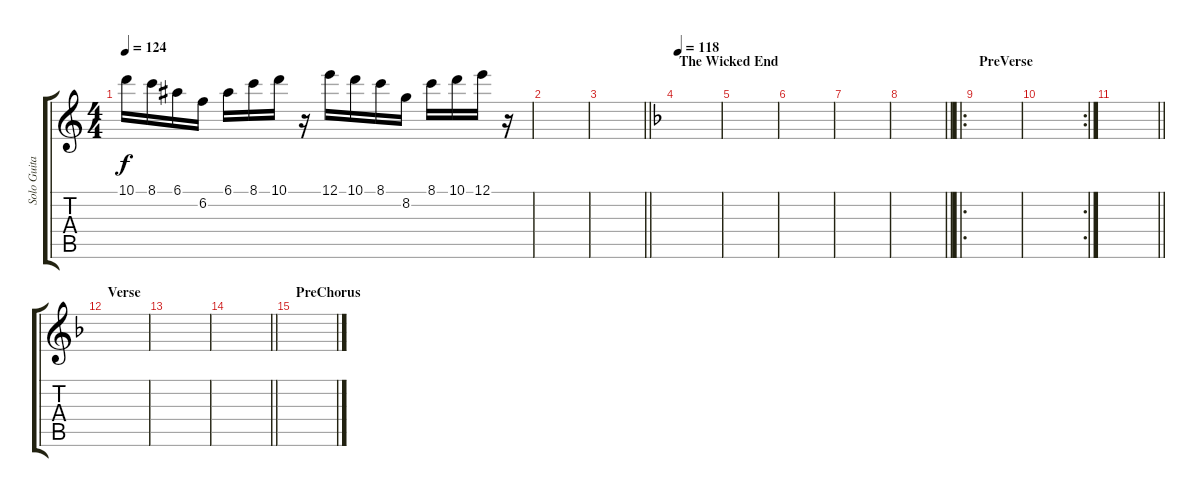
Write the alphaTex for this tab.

\track ("Solo Guitar 1" "Solo Guita") {instrument distortionguitar}
\staff {score tabs}
\tuning (E4 B3 G3 D3 A2 D2) {hide}
\ts (4 4)
\tempo 124
\clef g2
\ks c
10.1.16{dy f} 8.1.16 6.1.16 6.2.16 6.1.16 8.1.16 10.1.16 r.16 12.1.16 10.1.16 8.1.16 8.2.16 8.1.16 10.1.16 12.1.16 r.16 |
|
\barLineRight lightlight
|
\section ("" "The Wicked End")
\tempo 118
\ks f
|
|
|
|
\barLineRight lightlight
|
\ro
\section ("" "PreVerse")
|
\rc 2
|
\barLineRight lightlight
|
\section ("" "Verse")
|
|
\barLineRight lightlight
|
\section ("" "PreChorus")
